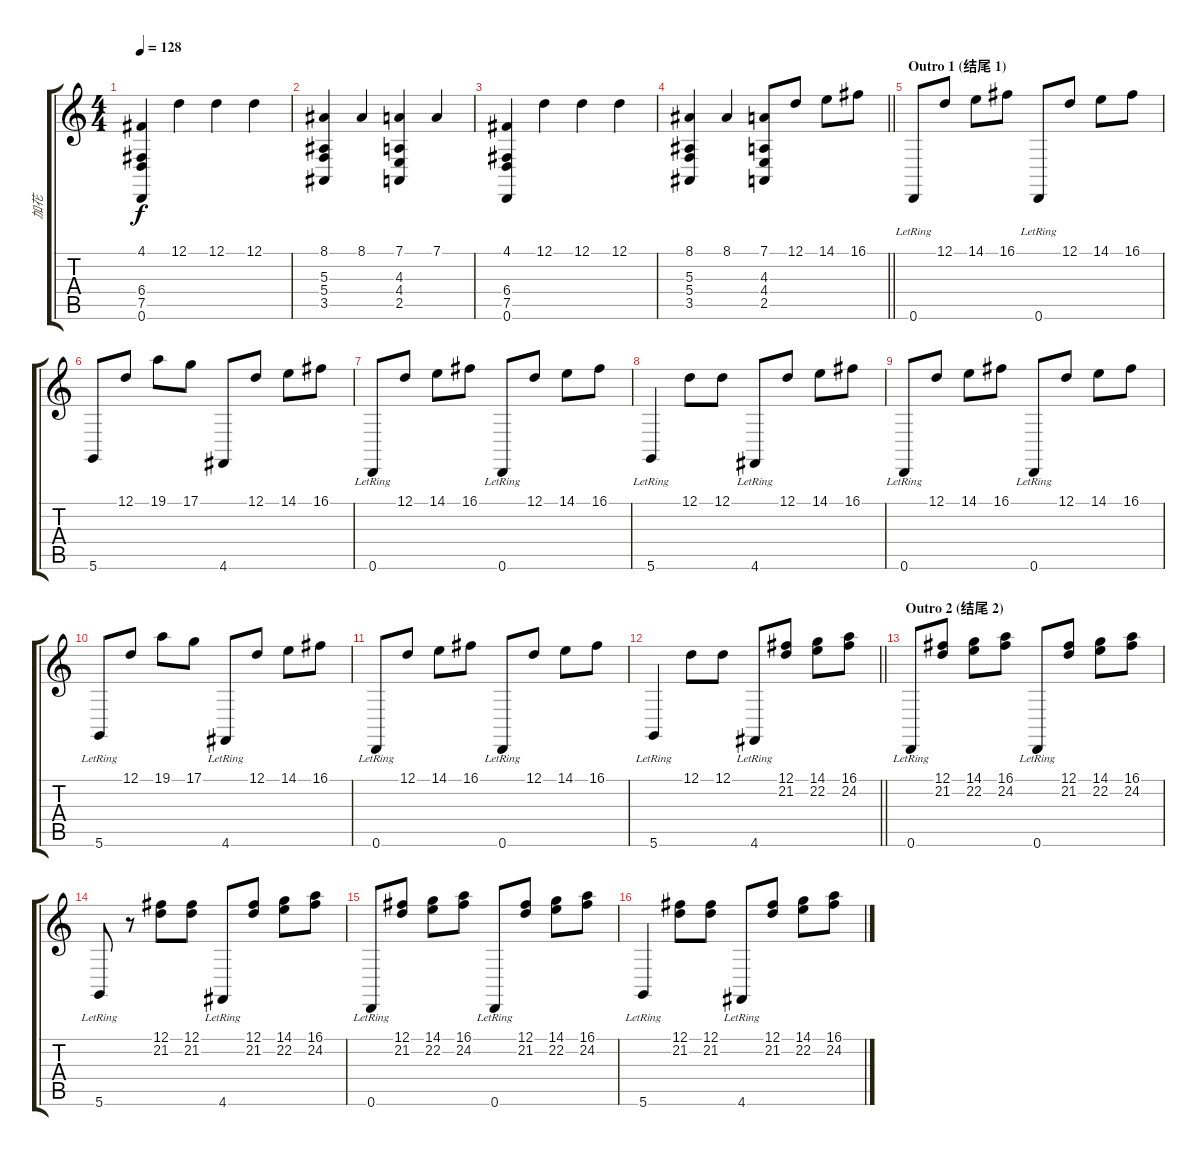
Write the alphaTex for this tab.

\track ("加花" "加花") {instrument acousticgrandpiano}
\staff {score tabs}
\tuning (D4 A3 F3 C3 G2 D2) {hide}
\ts (4 4)
\tempo 128
\clef g2
\ks c
(4.1 6.4 7.5 0.6).4{dy f} 12.1.4 12.1.4 12.1.4 |
(8.1 5.3 5.4 3.5).4 8.1.4 (7.1 4.3 4.4 2.5).4 7.1.4 |
(4.1 6.4 7.5 0.6).4 12.1.4 12.1.4 12.1.4 |
\barLineRight lightlight
(8.1 5.3 5.4 3.5).4 8.1.4 (7.1 4.3 4.4 2.5).8 12.1.8{volume 14} 14.1.8 16.1.8 |
\section ("" "Outro 1 (结尾 1)")
0.6{lr}.8 12.1.8 14.1.8 16.1.8 0.6{lr}.8 12.1.8 14.1.8 16.1.8 |
5.6.8 12.1.8 19.1.8 17.1.8 4.6.8 12.1.8 14.1.8 16.1.8 |
0.6{lr}.8 12.1.8 14.1.8 16.1.8 0.6{lr}.8 12.1.8 14.1.8 16.1.8 |
5.6{lr}.4 12.1.8 12.1.8 4.6{lr}.8 12.1.8 14.1.8 16.1.8 |
0.6{lr}.8 12.1.8 14.1.8 16.1.8 0.6{lr}.8 12.1.8 14.1.8 16.1.8 |
5.6{lr}.8 12.1.8 19.1.8 17.1.8 4.6{lr}.8 12.1.8 14.1.8 16.1.8 |
0.6{lr}.8 12.1.8 14.1.8 16.1.8 0.6{lr}.8 12.1.8 14.1.8 16.1.8 |
\barLineRight lightlight
5.6{lr}.4 12.1.8 12.1.8 4.6{lr}.8 (12.1 21.2).8 (14.1 22.2).8 (16.1 24.2).8 |
\section ("" "Outro 2 (结尾 2)")
0.6{lr}.8 (12.1 21.2).8 (14.1 22.2).8 (16.1 24.2).8 0.6{lr}.8 (12.1 21.2).8 (14.1 22.2).8 (16.1 24.2).8 |
5.6{lr}.8 r.8 (12.1 21.2).8 (12.1 21.2).8 4.6{lr}.8 (12.1 21.2).8 (14.1 22.2).8 (16.1 24.2).8 |
0.6{lr}.8 (12.1 21.2).8 (14.1 22.2).8 (16.1 24.2).8 0.6{lr}.8 (12.1 21.2).8 (14.1 22.2).8 (16.1 24.2).8 |
5.6{lr}.4 (12.1 21.2).8 (12.1 21.2).8 4.6{lr}.8 (12.1 21.2).8 (14.1 22.2).8 (16.1 24.2).8
